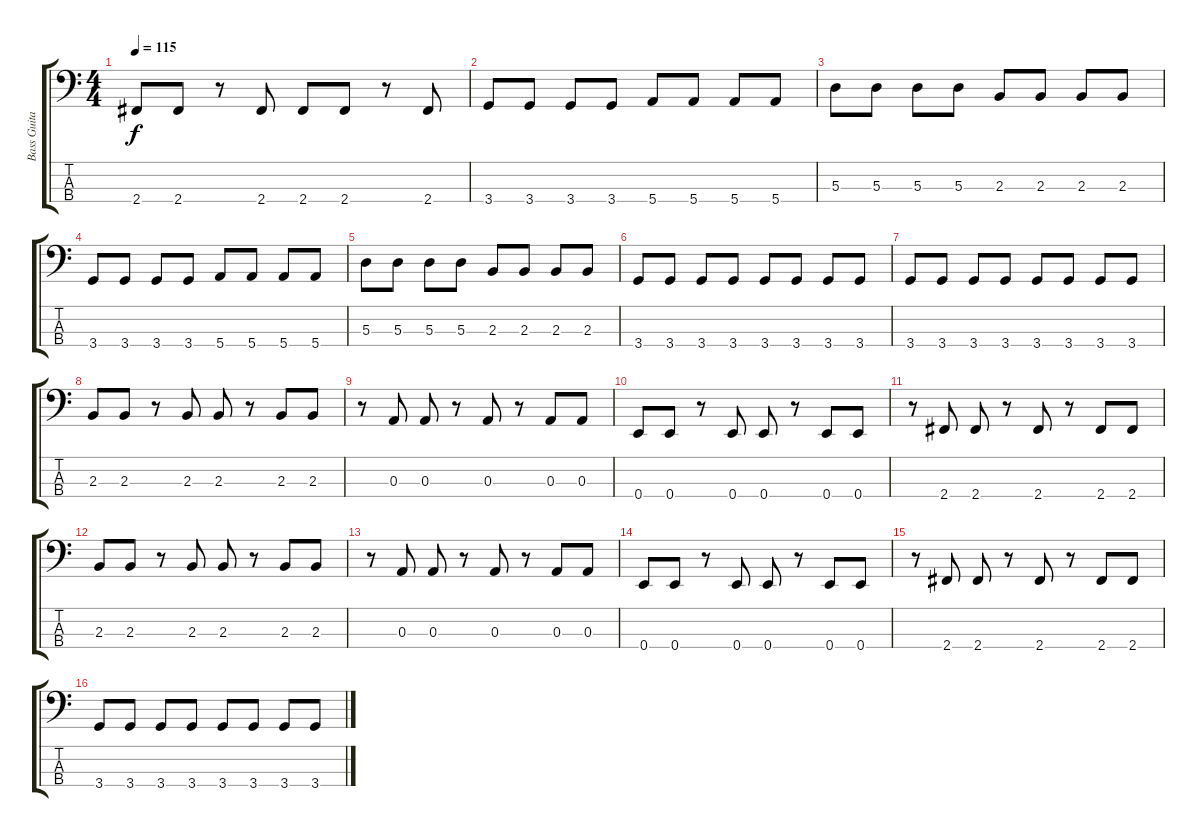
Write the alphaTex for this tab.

\track ("Bass Guitar" "Bass Guita") {instrument electricbassfinger}
\staff {score tabs}
\tuning (G2 D2 A1 E1) {hide}
\ts (4 4)
\tempo 115
\clef f4
\ks c
2.4.8{dy f} 2.4.8 r.8 2.4.8 2.4.8 2.4.8 r.8 2.4.8 |
3.4.8 3.4.8 3.4.8 3.4.8 5.4.8 5.4.8 5.4.8 5.4.8 |
5.3.8 5.3.8 5.3.8 5.3.8 2.3.8 2.3.8 2.3.8 2.3.8 |
3.4.8 3.4.8 3.4.8 3.4.8 5.4.8 5.4.8 5.4.8 5.4.8 |
5.3.8 5.3.8 5.3.8 5.3.8 2.3.8 2.3.8 2.3.8 2.3.8 |
3.4.8 3.4.8 3.4.8 3.4.8 3.4.8 3.4.8 3.4.8 3.4.8 |
3.4.8 3.4.8 3.4.8 3.4.8 3.4.8 3.4.8 3.4.8 3.4.8 |
2.3.8 2.3.8 r.8 2.3.8 2.3.8 r.8 2.3.8 2.3.8 |
r.8 0.3.8 0.3.8 r.8 0.3.8 r.8 0.3.8 0.3.8 |
0.4.8 0.4.8 r.8 0.4.8 0.4.8 r.8 0.4.8 0.4.8 |
r.8 2.4.8 2.4.8 r.8 2.4.8 r.8 2.4.8 2.4.8 |
2.3.8 2.3.8 r.8 2.3.8 2.3.8 r.8 2.3.8 2.3.8 |
r.8 0.3.8 0.3.8 r.8 0.3.8 r.8 0.3.8 0.3.8 |
0.4.8 0.4.8 r.8 0.4.8 0.4.8 r.8 0.4.8 0.4.8 |
r.8 2.4.8 2.4.8 r.8 2.4.8 r.8 2.4.8 2.4.8 |
3.4.8 3.4.8 3.4.8 3.4.8 3.4.8 3.4.8 3.4.8 3.4.8
